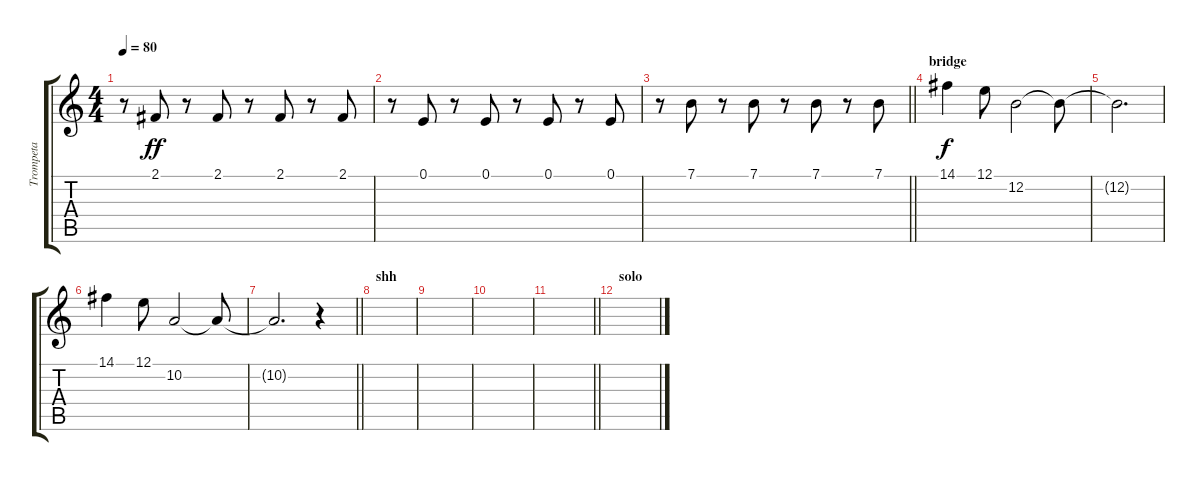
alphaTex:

\track ("Trompeta" "Trompeta") {instrument trumpet}
\staff {score tabs}
\tuning (E4 B3 G3 D3 A2 E2) {hide}
\ts (4 4)
\tempo 80
\clef g2
\ks c
r.8{dy ff} 2.1.8 r.8 2.1.8 r.8 2.1.8 r.8 2.1.8 |
r.8 0.1.8 r.8 0.1.8 r.8 0.1.8 r.8 0.1.8 |
\barLineRight lightlight
r.8 7.1.8 r.8 7.1.8 r.8 7.1.8 r.8 7.1.8 |
\section ("" "bridge")
14.1.4{dy f} 12.1.8 12.2.2 12.2{t}.8 |
12.2{t}.2{d} |
14.1.4 12.1.8 10.2.2 10.2{t}.8 |
\barLineRight lightlight
10.2{t}.2{d} r.4 |
\section ("" "shh")
|
|
|
\barLineRight lightlight
|
\section ("" "solo")
